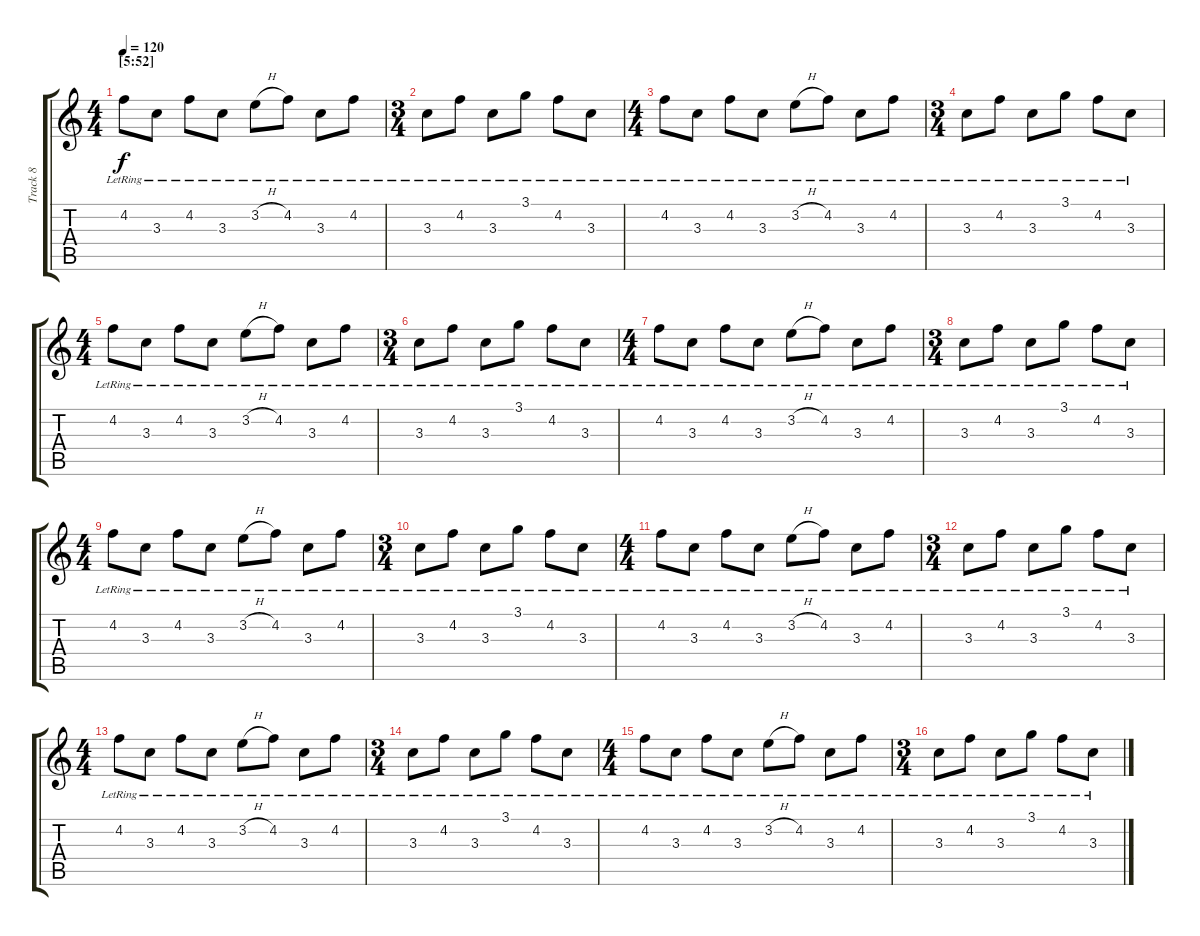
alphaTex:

\track ("Track 8" "Track 8") {instrument electricguitarjazz}
\staff {score tabs}
\tuning (E4 Db4 A3 D3 A2 D2) {hide}
\ts (4 4)
\section ("" "[5:52]")
\tempo 120
\clef g2
\ks c
4.2{lr}.8{dy f} 3.3{lr}.8 4.2{lr}.8 3.3{lr}.8 3.2{h lr}.8 4.2{lr}.8 3.3{lr}.8 4.2{lr}.8 |
\ts (3 4)
3.3{lr}.8 4.2{lr}.8 3.3{lr}.8 3.1{lr}.8 4.2{lr}.8 3.3{lr}.8 |
\ts (4 4)
4.2{lr}.8 3.3{lr}.8 4.2{lr}.8 3.3{lr}.8 3.2{h lr}.8 4.2{lr}.8 3.3{lr}.8 4.2{lr}.8 |
\ts (3 4)
3.3{lr}.8 4.2{lr}.8 3.3{lr}.8 3.1{lr}.8 4.2{lr}.8 3.3{lr}.8 |
\ts (4 4)
4.2{lr}.8 3.3{lr}.8 4.2{lr}.8 3.3{lr}.8 3.2{h lr}.8 4.2{lr}.8 3.3{lr}.8 4.2{lr}.8 |
\ts (3 4)
3.3{lr}.8 4.2{lr}.8 3.3{lr}.8 3.1{lr}.8 4.2{lr}.8 3.3{lr}.8 |
\ts (4 4)
4.2{lr}.8 3.3{lr}.8 4.2{lr}.8 3.3{lr}.8 3.2{h lr}.8 4.2{lr}.8 3.3{lr}.8 4.2{lr}.8 |
\ts (3 4)
3.3{lr}.8 4.2{lr}.8 3.3{lr}.8 3.1{lr}.8 4.2{lr}.8 3.3{lr}.8 |
\ts (4 4)
4.2{lr}.8 3.3{lr}.8 4.2{lr}.8 3.3{lr}.8 3.2{h lr}.8 4.2{lr}.8 3.3{lr}.8 4.2{lr}.8 |
\ts (3 4)
3.3{lr}.8 4.2{lr}.8 3.3{lr}.8 3.1{lr}.8 4.2{lr}.8 3.3{lr}.8 |
\ts (4 4)
4.2{lr}.8 3.3{lr}.8 4.2{lr}.8 3.3{lr}.8 3.2{h lr}.8 4.2{lr}.8 3.3{lr}.8 4.2{lr}.8 |
\ts (3 4)
3.3{lr}.8 4.2{lr}.8 3.3{lr}.8 3.1{lr}.8 4.2{lr}.8 3.3{lr}.8 |
\ts (4 4)
4.2{lr}.8 3.3{lr}.8 4.2{lr}.8 3.3{lr}.8 3.2{h lr}.8 4.2{lr}.8 3.3{lr}.8 4.2{lr}.8 |
\ts (3 4)
3.3{lr}.8 4.2{lr}.8 3.3{lr}.8 3.1{lr}.8 4.2{lr}.8 3.3{lr}.8 |
\ts (4 4)
4.2{lr}.8 3.3{lr}.8 4.2{lr}.8 3.3{lr}.8 3.2{h lr}.8 4.2{lr}.8 3.3{lr}.8 4.2{lr}.8 |
\ts (3 4)
3.3{lr}.8 4.2{lr}.8 3.3{lr}.8 3.1{lr}.8 4.2{lr}.8 3.3{lr}.8
